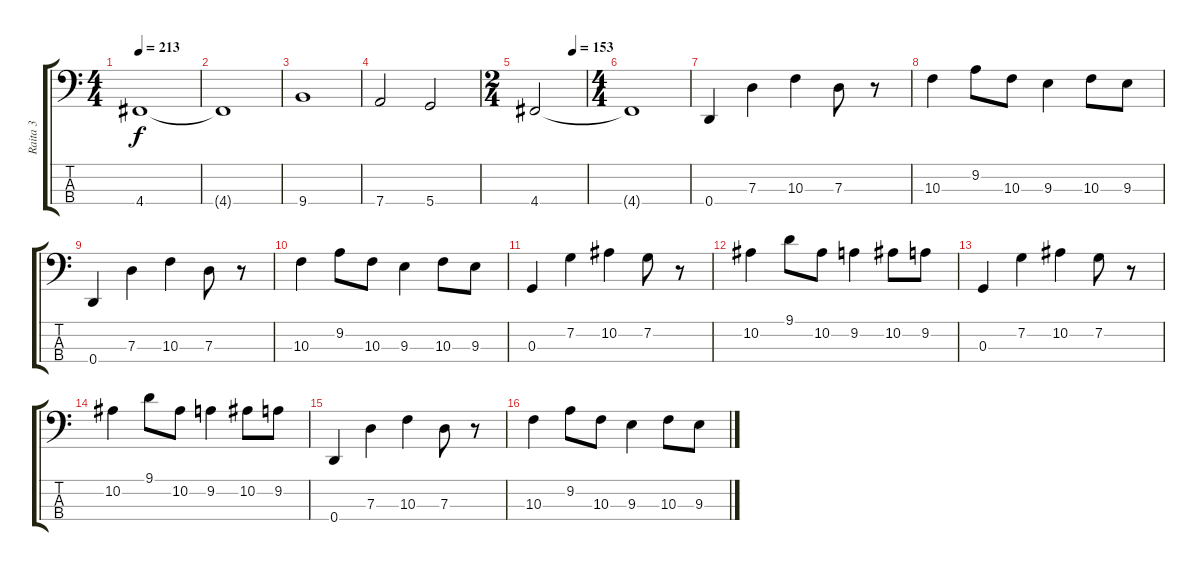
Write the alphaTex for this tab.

\track ("Raita 3" "Raita 3") {instrument electricbassfinger}
\staff {score tabs}
\tuning (F2 C2 G1 D1) {hide}
\ts (4 4)
\tempo 213
\clef f4
\ks c
4.4.1{dy f} |
4.4{t}.1 |
9.4.1 |
7.4.2 5.4.2 |
\ts (2 4)
\tempo (153 0.75)
4.4.2 |
\ts (4 4)
4.4{t}.1 |
0.4.4 7.3.4 10.3.4 7.3.8 r.8 |
10.3.4 9.2.8 10.3.8 9.3.4 10.3.8 9.3.8 |
0.4.4 7.3.4 10.3.4 7.3.8 r.8 |
10.3.4 9.2.8 10.3.8 9.3.4 10.3.8 9.3.8 |
0.3.4 7.2.4 10.2.4 7.2.8 r.8 |
10.2.4 9.1.8 10.2.8 9.2.4 10.2.8 9.2.8 |
0.3.4 7.2.4 10.2.4 7.2.8 r.8 |
10.2.4 9.1.8 10.2.8 9.2.4 10.2.8 9.2.8 |
0.4.4 7.3.4 10.3.4 7.3.8 r.8 |
10.3.4 9.2.8 10.3.8 9.3.4 10.3.8 9.3.8
